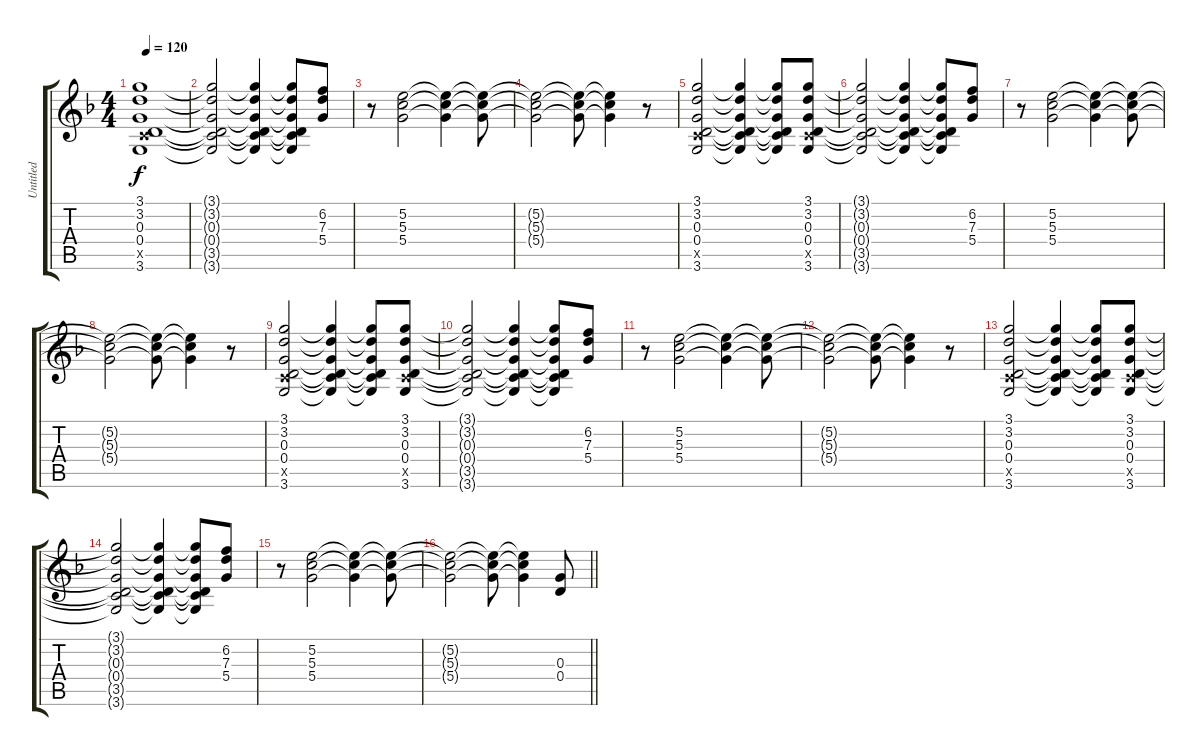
\track ("Untitled" "Untitled") {instrument distortionguitar}
\staff {score tabs}
\tuning (E4 B3 G3 D3 A2 E2) {hide}
\ts (4 4)
\tempo 120
\clef g2
\ks f
(3.1 3.2 0.3 0.4 3.5{x} 3.6).1{dy f instrument distortionguitar} |
(3.1{t} 3.2{t} 0.3{t} 0.4{t} 3.5{t} 3.6{t}).2 (3.1{t} 3.2{t} 0.3{t} 0.4{t} 3.5{t} 3.6{t}).4 (3.1{t} 3.2{t} 0.3{t} 0.4{t} 3.5{t} 3.6{t}).8 (6.2 7.3 5.4).8 |
r.8 (5.2 5.3 5.4).2 (5.2{t} 5.3{t} 5.4{t}).4 (5.2{t} 5.3{t} 5.4{t}).8 |
(5.2{t} 5.3{t} 5.4{t}).2 (5.2{t} 5.3{t} 5.4{t}).8 (5.2{t} 5.3{t} 5.4{t}).4 r.8 |
(3.1 3.2 0.3 0.4 3.5{x} 3.6).2 (3.1{t} 3.2{t} 0.3{t} 0.4{t} 3.5{t} 3.6{t}).4 (3.1{t} 3.2{t} 0.3{t} 0.4{t} 3.5{t} 3.6{t}).8 (3.1 3.2 0.3 0.4 3.5{x} 3.6).8 |
(3.1{t} 3.2{t} 0.3{t} 0.4{t} 3.5{t} 3.6{t}).2 (3.1{t} 3.2{t} 0.3{t} 0.4{t} 3.5{t} 3.6{t}).4 (3.1{t} 3.2{t} 0.3{t} 0.4{t} 3.5{t} 3.6{t}).8 (6.2 7.3 5.4).8 |
r.8 (5.2 5.3 5.4).2 (5.2{t} 5.3{t} 5.4{t}).4 (5.2{t} 5.3{t} 5.4{t}).8 |
(5.2{t} 5.3{t} 5.4{t}).2 (5.2{t} 5.3{t} 5.4{t}).8 (5.2{t} 5.3{t} 5.4{t}).4 r.8 |
(3.1 3.2 0.3 0.4 3.5{x} 3.6).2 (3.1{t} 3.2{t} 0.3{t} 0.4{t} 3.5{t} 3.6{t}).4 (3.1{t} 3.2{t} 0.3{t} 0.4{t} 3.5{t} 3.6{t}).8 (3.1 3.2 0.3 0.4 3.5{x} 3.6).8 |
(3.1{t} 3.2{t} 0.3{t} 0.4{t} 3.5{t} 3.6{t}).2 (3.1{t} 3.2{t} 0.3{t} 0.4{t} 3.5{t} 3.6{t}).4 (3.1{t} 3.2{t} 0.3{t} 0.4{t} 3.5{t} 3.6{t}).8 (6.2 7.3 5.4).8 |
r.8 (5.2 5.3 5.4).2 (5.2{t} 5.3{t} 5.4{t}).4 (5.2{t} 5.3{t} 5.4{t}).8 |
(5.2{t} 5.3{t} 5.4{t}).2 (5.2{t} 5.3{t} 5.4{t}).8 (5.2{t} 5.3{t} 5.4{t}).4 r.8 |
(3.1 3.2 0.3 0.4 3.5{x} 3.6).2 (3.1{t} 3.2{t} 0.3{t} 0.4{t} 3.5{t} 3.6{t}).4 (3.1{t} 3.2{t} 0.3{t} 0.4{t} 3.5{t} 3.6{t}).8 (3.1 3.2 0.3 0.4 3.5{x} 3.6).8 |
(3.1{t} 3.2{t} 0.3{t} 0.4{t} 3.5{t} 3.6{t}).2 (3.1{t} 3.2{t} 0.3{t} 0.4{t} 3.5{t} 3.6{t}).4 (3.1{t} 3.2{t} 0.3{t} 0.4{t} 3.5{t} 3.6{t}).8 (6.2 7.3 5.4).8 |
r.8 (5.2 5.3 5.4).2 (5.2{t} 5.3{t} 5.4{t}).4 (5.2{t} 5.3{t} 5.4{t}).8 |
\barLineRight lightlight
(5.2{t} 5.3{t} 5.4{t}).2 (5.2{t} 5.3{t} 5.4{t}).8 (5.2{t} 5.3{t} 5.4{t}).4 (0.3 0.4).8
